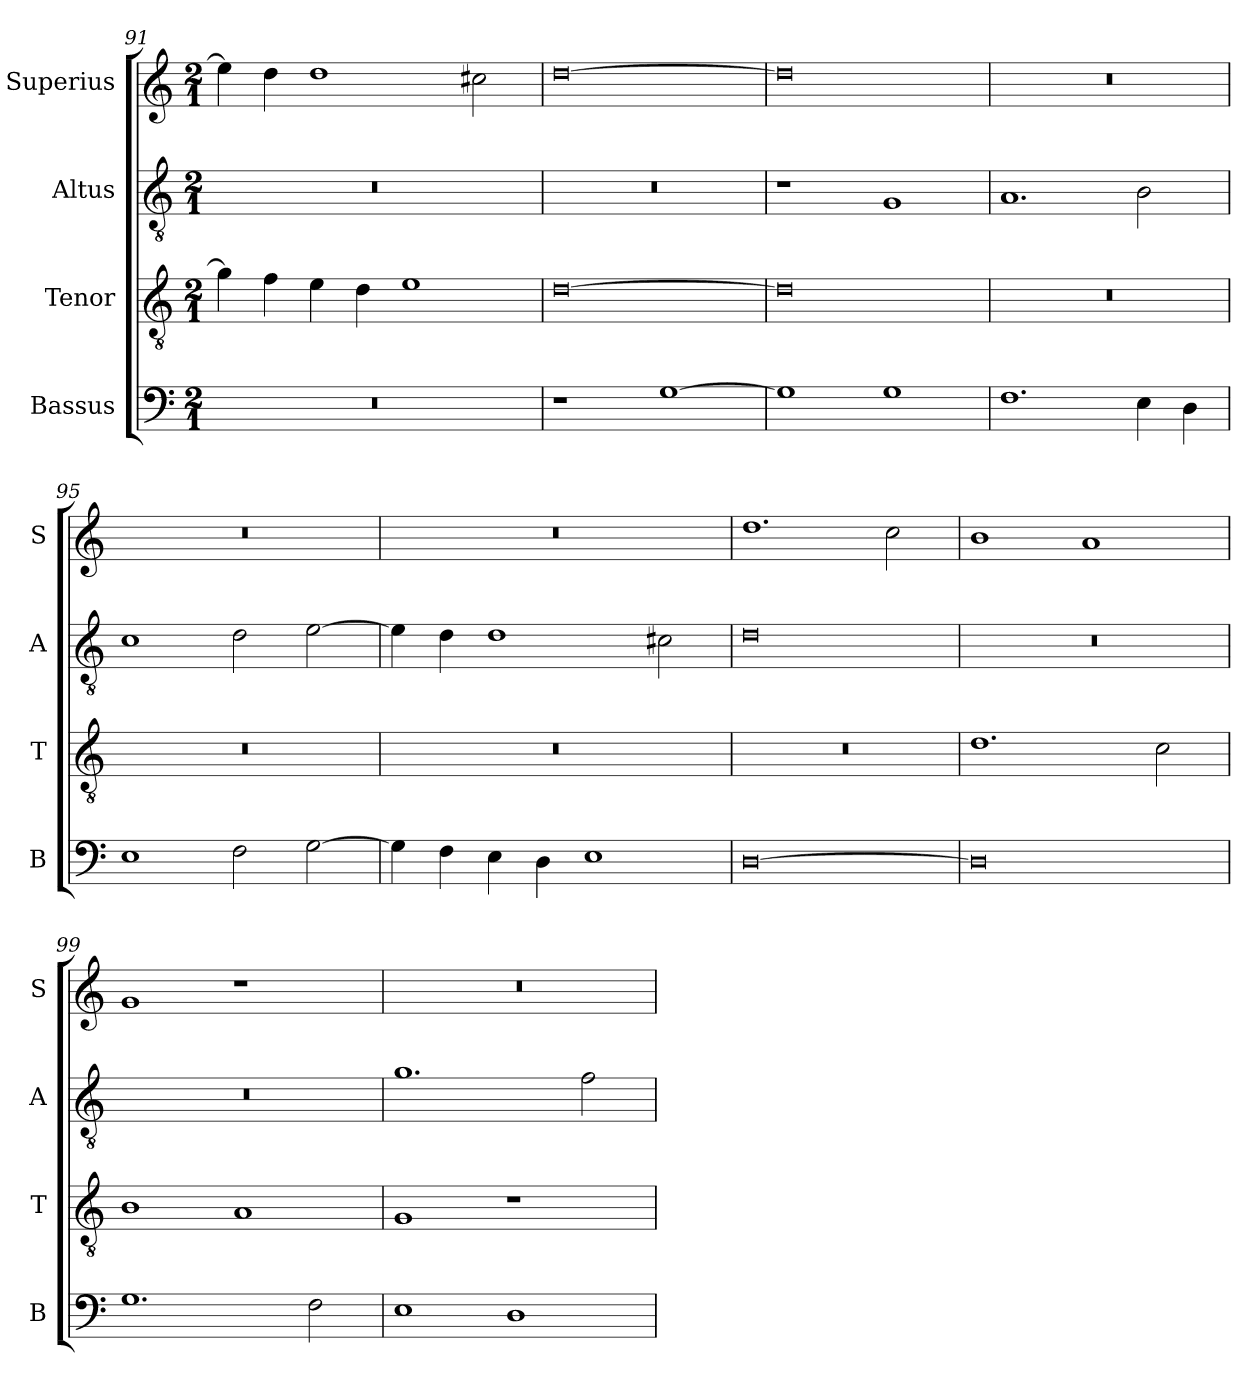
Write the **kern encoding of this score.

**kern	**kern	**kern	**kern
*part4	*part3	*part2	*part1
*staff4	*staff3	*staff2	*staff1
*I"Bassus	*I"Tenor	*I"Altus	*I"Superius
*I'B	*I'T	*I'A	*I'S
*clefF4	*clefGv2	*clefGv2	*clefG2
*k[]	*k[]	*k[]	*k[]
*M2/1	*M2/1	*M2/1	*M2/1
=91	=91	=91	=91
0r	4g\]	0r	4ee\]
.	4f\	.	4dd\
.	4e\	.	1dd
.	4d\	.	.
.	1e	.	.
.	.	.	2cc#X\
=92	=92	=92	=92
1r	[0d	0r	[0dd
[1G	.	.	.
=93	=93	=93	=93
1G]	0d]	1r	0dd]
1G	.	1G	.
=94	=94	=94	=94
1.F	0r	1.A	0r
4E\	.	2B\	.
4D\	.	.	.
=95	=95	=95	=95
1E	0r	1c	0r
2F\	.	2d\	.
[2G\	.	[2e\	.
=96	=96	=96	=96
4G\]	0r	4e\]	0r
4F\	.	4d\	.
4E\	.	1d	.
4D\	.	.	.
1E	.	.	.
.	.	2c#X\	.
=97	=97	=97	=97
[0D	0r	0d	1.dd
.	.	.	2cc\
=98	=98	=98	=98
0D]	1.d	0r	1b
.	.	.	1a
.	2c\	.	.
=99	=99	=99	=99
1.G	1B	0r	1g
.	1A	.	1r
2F\	.	.	.
=100	=100	=100	=100
1E	1G	1.g	0r
1D	1r	.	.
.	.	2f\	.
=	=	=	=
*-	*-	*-	*-
